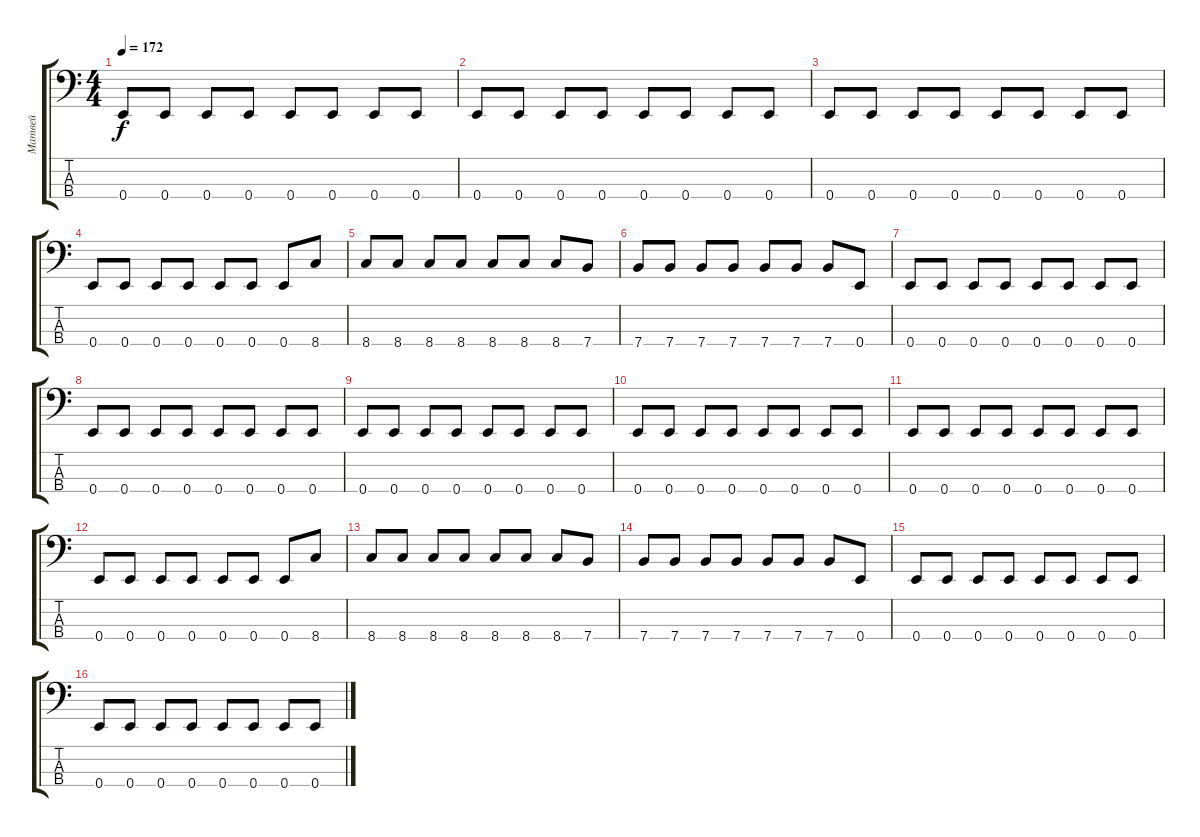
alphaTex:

\track ("Матвей" "Матвей") {instrument electricbassfinger}
\staff {score tabs}
\tuning (G2 D2 A1 E1) {hide}
\ts (4 4)
\tempo 172
\clef f4
\ks c
0.4.8{dy f} 0.4.8 0.4.8 0.4.8 0.4.8 0.4.8 0.4.8 0.4.8 |
0.4.8 0.4.8 0.4.8 0.4.8 0.4.8 0.4.8 0.4.8 0.4.8 |
0.4.8 0.4.8 0.4.8 0.4.8 0.4.8 0.4.8 0.4.8 0.4.8 |
0.4.8 0.4.8 0.4.8 0.4.8 0.4.8 0.4.8 0.4.8 8.4.8 |
8.4.8 8.4.8 8.4.8 8.4.8 8.4.8 8.4.8 8.4.8 7.4.8 |
7.4.8 7.4.8 7.4.8 7.4.8 7.4.8 7.4.8 7.4.8 0.4.8 |
0.4.8 0.4.8 0.4.8 0.4.8 0.4.8 0.4.8 0.4.8 0.4.8 |
0.4.8 0.4.8 0.4.8 0.4.8 0.4.8 0.4.8 0.4.8 0.4.8 |
0.4.8 0.4.8 0.4.8 0.4.8 0.4.8 0.4.8 0.4.8 0.4.8 |
0.4.8 0.4.8 0.4.8 0.4.8 0.4.8 0.4.8 0.4.8 0.4.8 |
0.4.8 0.4.8 0.4.8 0.4.8 0.4.8 0.4.8 0.4.8 0.4.8 |
0.4.8 0.4.8 0.4.8 0.4.8 0.4.8 0.4.8 0.4.8 8.4.8 |
8.4.8 8.4.8 8.4.8 8.4.8 8.4.8 8.4.8 8.4.8 7.4.8 |
7.4.8 7.4.8 7.4.8 7.4.8 7.4.8 7.4.8 7.4.8 0.4.8 |
0.4.8 0.4.8 0.4.8 0.4.8 0.4.8 0.4.8 0.4.8 0.4.8 |
0.4.8 0.4.8 0.4.8 0.4.8 0.4.8 0.4.8 0.4.8 0.4.8
